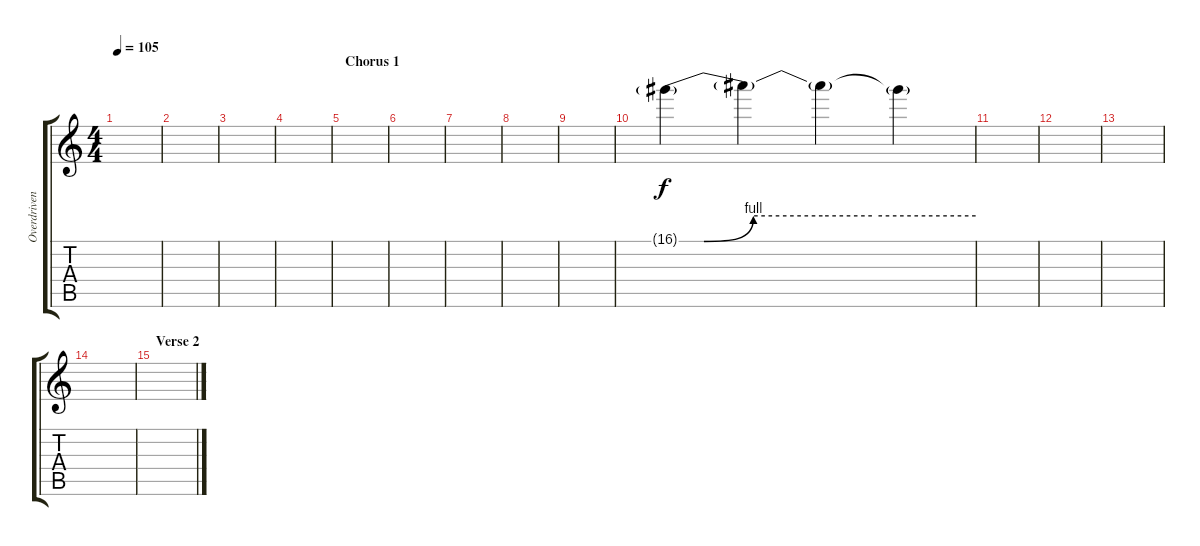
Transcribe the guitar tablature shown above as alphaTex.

\track ("Overdriven 2" "Overdriven") {instrument overdrivenguitar}
\staff {score tabs}
\tuning (E4 B3 G3 D3 A2 E2) {hide}
\ts (4 4)
\tempo 105
\clef g2
\ks c
|
|
|
|
\section ("" "Chorus 1")
|
|
|
|
|
16.1{be (custom 0 0 5 0 15 4 29 4 39 4 60 4) g}.4 16.1{t}.4{dy f} 16.1{t}.4 16.1{t}.4 |
|
|
|
|
\section ("" "Verse 2")
